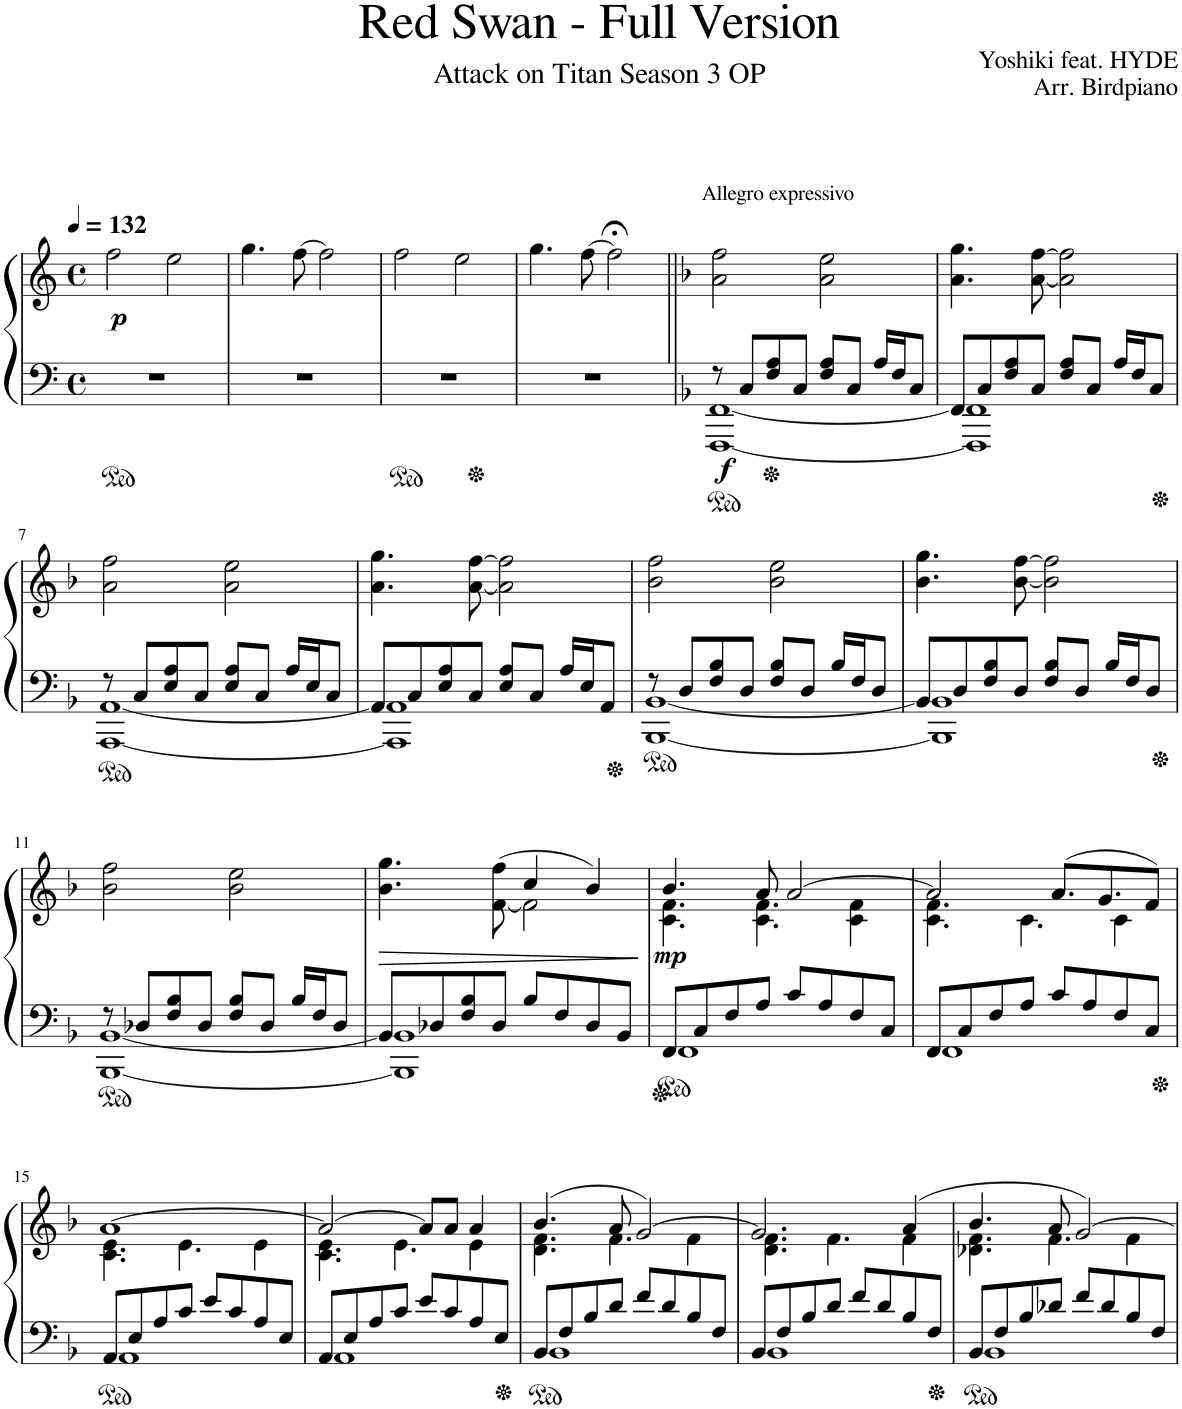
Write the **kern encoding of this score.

**kern	**kern	**dynam
*part1	*part1	*part1
*staff2	*staff1	*staff1/2
*I"Piano	*	*
*I'Pno.	*	*
*clefF4	*clefG2	*
*k[]	*k[]	*
*M4/4	*M4/4	*
*met(c)	*met(c)	*
*MM132	*MM132	*
=1	=1	=1
!	!	!LO:DY:b
1r	2ff\	p
.	2ee\	.
=2	=2	=2
1r	4.gg\	.
.	[8ff\	.
.	2ff\]	.
=3	=3	=3
1r	2ff\	.
.	2ee\	.
=4	=4	=4
1r	4.gg\	.
.	[8ff\	.
.	2ff;<\]	.
=5||	=5||	=5||
*k[b-]	*k[b-]	*
*^	*	*
!	!	!LO:TX:a:t=Allegro expressivo	!
!	!	!	!LO:DY:b=2
8r	[1FFF [1FF	2a\ 2ff\	f
8C/L	.	.	.
8F/ 8A/	.	.	.
8C/J	.	.	.
8F/ 8A/L	.	2a\ 2ee\	.
8C/J	.	.	.
16A/LL	.	.	.
16F/J	.	.	.
8C/J	.	.	.
=6	=6	=6	=6
8FF/L	1FFF] 1FF]	4.a\ 4.gg\	.
8C/	.	.	.
8F/ 8A/	.	.	.
8C/J	.	[8a\ [8ff\	.
8F/ 8A/L	.	2a\] 2ff\]	.
8C/J	.	.	.
16A/LL	.	.	.
16F/J	.	.	.
8C/J	.	.	.
!!LO:LB:g=z
=7	=7	=7	=7
8r	[1AAA [1AA	2a\ 2ff\	.
8C/L	.	.	.
8E/ 8A/	.	.	.
8C/J	.	.	.
8E/ 8A/L	.	2a\ 2ee\	.
8C/J	.	.	.
16A/LL	.	.	.
16E/J	.	.	.
8C/J	.	.	.
=8	=8	=8	=8
8AA/L	1AAA] 1AA]	4.a\ 4.gg\	.
8C/	.	.	.
8E/ 8A/	.	.	.
8C/J	.	[8a\ [8ff\	.
8E/ 8A/L	.	2a\] 2ff\]	.
8C/J	.	.	.
16A/LL	.	.	.
16E/J	.	.	.
8AA/J	.	.	.
=9	=9	=9	=9
8r	[1BBB- [1BB-	2b-\ 2ff\	.
8D/L	.	.	.
8F/ 8B-/	.	.	.
8D/J	.	.	.
8F/ 8B-/L	.	2b-\ 2ee\	.
8D/J	.	.	.
16B-/LL	.	.	.
16F/J	.	.	.
8D/J	.	.	.
=10	=10	=10	=10
8BB-/L	1BBB-] 1BB-]	4.b-\ 4.gg\	.
8D/	.	.	.
8F/ 8B-/	.	.	.
8D/J	.	[8b-\ [8ff\	.
8F/ 8B-/L	.	2b-\] 2ff\]	.
8D/J	.	.	.
16B-/LL	.	.	.
16F/J	.	.	.
8D/J	.	.	.
!!LO:LB:g=z
=11	=11	=11	=11
8r	[1BBB- [1BB-	2b-\ 2ff\	.
8D-X/L	.	.	.
8F/ 8B-/	.	.	.
8D-/J	.	.	.
8F/ 8B-/L	.	2b-\ 2ee\	.
8D-/J	.	.	.
16B-/LL	.	.	.
16F/J	.	.	.
8D-/J	.	.	.
=12	=12	=12	=12
!	!	!	!LO:HP:b
*	*	*^	*
8BB-/L	1BBB-] 1BB-]	4.b-\ 4.gg\	2ryy	>
8D-X/	.	.	.	.
8F/ 8B-/	.	.	.	.
8D-/J	.	([8f\ 8ff\	.	.
8B-/L	.	4cc/	2f\]	.
8F/	.	.	.	.
8D-/	.	4b-/)	.	.
8BB-/J	.	.	.	.
*v	*v	*	*	*
*	*v	*v	*
.	.	]
=13	=13	=13
*^	*^	*
!	!	!	!	!LO:DY:b
8FF/L	1FF	4.b-/	4.c\ 4.f\	mp
8C/	.	.	.	.
8F/	.	.	.	.
8A/J	.	8a/	4.c\ 4.f\	.
8c/L	.	[2a/	.	.
8A/	.	.	.	.
8F/	.	.	4c\ 4f\	.
8C/J	.	.	.	.
=14	=14	=14	=14	=14
8FF/L	1FF	2a/]	4.c\ 4.f\	.
8C/	.	.	.	.
8F/	.	.	.	.
8A/J	.	.	4.c\	.
8c/L	.	(8.a/L	.	.
8A/	.	.	.	.
.	.	8.g/	.	.
8F/	.	.	4c\	.
8C/J	.	8f/J)	.	.
!!LO:LB:g=z	!!
=15	=15	=15	=15	=15
8AA/L	1AA	[1a	4.c\ 4.e\	.
8E/	.	.	.	.
8A/	.	.	.	.
8c/J	.	.	4.e\	.
8e/L	.	.	.	.
8c/	.	.	.	.
8A/	.	.	4e\	.
8E/J	.	.	.	.
=16	=16	=16	=16	=16
8AA/L	1AA	2a/_	4.c\ 4.e\	.
8E/	.	.	.	.
8A/	.	.	.	.
8c/J	.	.	4.e\	.
8e/L	.	8a/L]	.	.
8c/	.	8a/J	.	.
8A/	.	4a/	4e\	.
8E/J	.	.	.	.
=17	=17	=17	=17	=17
8BB-/L	1BB-	(4.b-/	4.d\ 4.f\	.
8F/	.	.	.	.
8B-/	.	.	.	.
8d/J	.	8a/	4.f\	.
8f/L	.	[2g/)	.	.
8d/	.	.	.	.
8B-/	.	.	4f\	.
8F/J	.	.	.	.
=18	=18	=18	=18	=18
8BB-/L	1BB-	2.g/]	4.d\ 4.f\	.
8F/	.	.	.	.
8B-/	.	.	.	.
8d/J	.	.	4.f\	.
8f/L	.	.	.	.
8d/	.	.	.	.
8B-/	.	(4a/	4f\	.
8F/J	.	.	.	.
=19	=19	=19	=19	=19
8BB-/L	1BB-	4.b-/	4.d-X\ 4.f\	.
8F/	.	.	.	.
8B-/	.	.	.	.
8d-X/J	.	8a/	4.f\	.
8f/L	.	[2g/)	.	.
8d-/	.	.	.	.
8B-/	.	.	4f\	.
8F/J	.	.	.	.
*v	*v	*	*	*
*	*v	*v	*
=	=	=
*-	*-	*-
